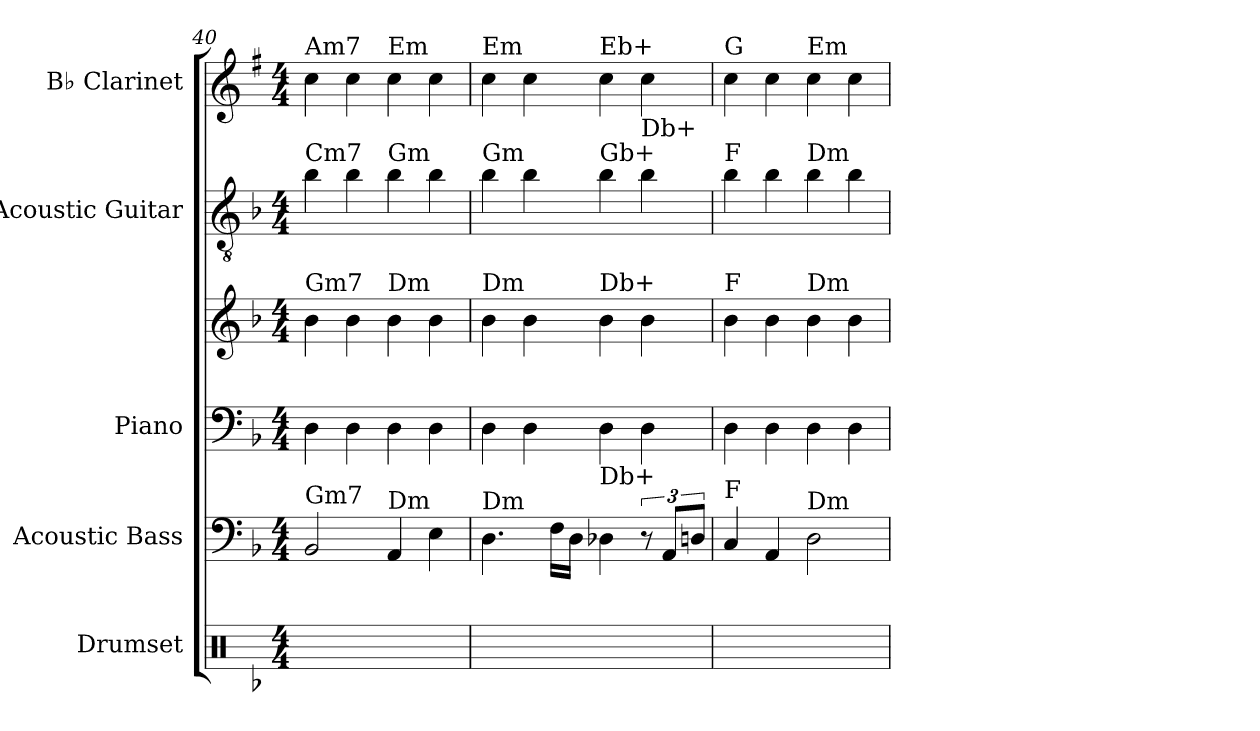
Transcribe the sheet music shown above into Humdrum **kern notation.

**kern	**kern	**kern	**kern	**kern	**kern
*part5	*part4	*part3	*part3	*part2	*part1
*staff6	*staff5	*staff4	*staff3	*staff2	*staff1
*I"Drumset	*I"Acoustic Bass	*I"Piano	*	*I"Acoustic Guitar	*I"B♭ Clarinet
*I'D. Set	*I'Bass	*I'Pno.	*	*I'Guit.	*I'B♭ Cl.
*clefX	*clefF4	*clefF4	*clefG2	*clefGv2	*clefG2
*	*ITrd7c12	*	*	*	*ITrd1c2
*k[b-]	*k[b-]	*k[b-]	*k[b-]	*k[b-]	*k[b-]
*M4/4	*M4/4	*M4/4	*M4/4	*M4/4	*M4/4
=40	=40	=40	=40	=40	=40
!	!	!	!	!	!LO:TX:a:t=Am7
!	!	!	!	!LO:TX:a:t=Cm7	!
!	!	!	!LO:TX:a:t=Gm7	!	!
!	!LO:TX:a:t=Gm7	!	!	!	!
4R	2BBB-/	4D	4b-	4b-	4b-
4R	.	4D	4b-	4b-	4b-
!	!	!	!	!	!LO:TX:a:t=Em
!	!	!	!	!LO:TX:a:t=Gm	!
!	!	!	!LO:TX:a:t=Dm	!	!
!	!LO:TX:a:t=Dm	!	!	!	!
4R	4AAA/	4D	4b-	4b-	4b-
4R	4EE\	4D	4b-	4b-	4b-
=41	=41	=41	=41	=41	=41
!	!	!	!	!	!LO:TX:a:t=Em
!	!	!	!	!LO:TX:a:t=Gm	!
!	!	!	!LO:TX:a:t=Dm	!	!
!	!LO:TX:a:t=Dm	!	!	!	!
4R	4.DD\	4D	4b-	4b-	4b-
4R	.	4D	4b-	4b-	4b-
.	16FF\LL	.	.	.	.
.	16DD\JJ	.	.	.	.
!	!	!	!	!	!LO:TX:a:t=Eb+
!	!	!	!	!LO:TX:a:t=Gb+	!
!	!	!	!LO:TX:a:t=Db+	!	!
!	!LO:TX:a:t=Db+	!	!	!	!
4R	4DD-X\	4D	4b-	4b-	4b-
!	!	!	!	!LO:TX:a:t=Db+	!
4R	12r	4D	4b-	4b-	4b-
.	12AAA/L	.	.	.	.
.	12DDn/J	.	.	.	.
=42	=42	=42	=42	=42	=42
!	!	!	!	!	!LO:TX:a:t=G
!	!	!	!	!LO:TX:a:t=F	!
!	!	!	!LO:TX:a:t=F	!	!
!	!LO:TX:a:t=F	!	!	!	!
4R	4CC/	4D	4b-	4b-	4b-
4R	4AAA/	4D	4b-	4b-	4b-
!	!	!	!	!	!LO:TX:a:t=Em
!	!	!	!	!LO:TX:a:t=Dm	!
!	!	!	!LO:TX:a:t=Dm	!	!
!	!LO:TX:a:t=Dm	!	!	!	!
4R	2DD\	4D	4b-	4b-	4b-
4R	.	4D	4b-	4b-	4b-
=	=	=	=	=	=
*-	*-	*-	*-	*-	*-
